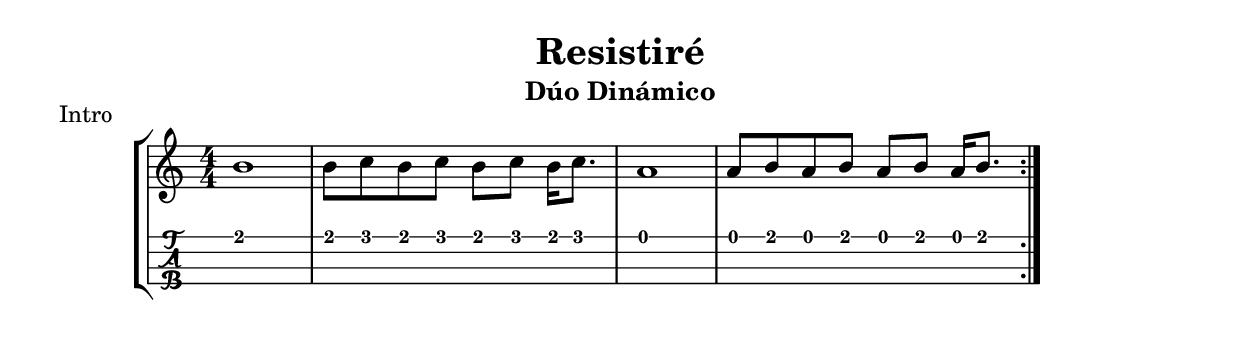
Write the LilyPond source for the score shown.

\header {
  title = "Resistiré"
  subtitle = "Dúo Dinámico"
  subsubtile = "a"
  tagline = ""  % removed
}
\layout{
	\context {
		\TabStaff
		stringTunings = #ukulele-tuning
	}
}

%--- Introducción de las notas ---%
uno = \relative c' {
\key a \minor
\numericTimeSignature
\time 4/4

	b'1
	b8 c b c b c b16 c8.
	a1
	a8 b a b a b a16 b8.
	

	\bar ":|." 
}

acordesdos = \chordmode {
	%d1 d:maj7 d:7 g g:m d a2 a:7 d1 
 }
%--- Partitura ---%
\score {
 \header {
      piece = "Intro"
    }
	\new StaffGroup	
	
	<<
		\new ChordNames \acordesdos
		\new Staff \uno
		\new TabStaff \uno
	>>
}